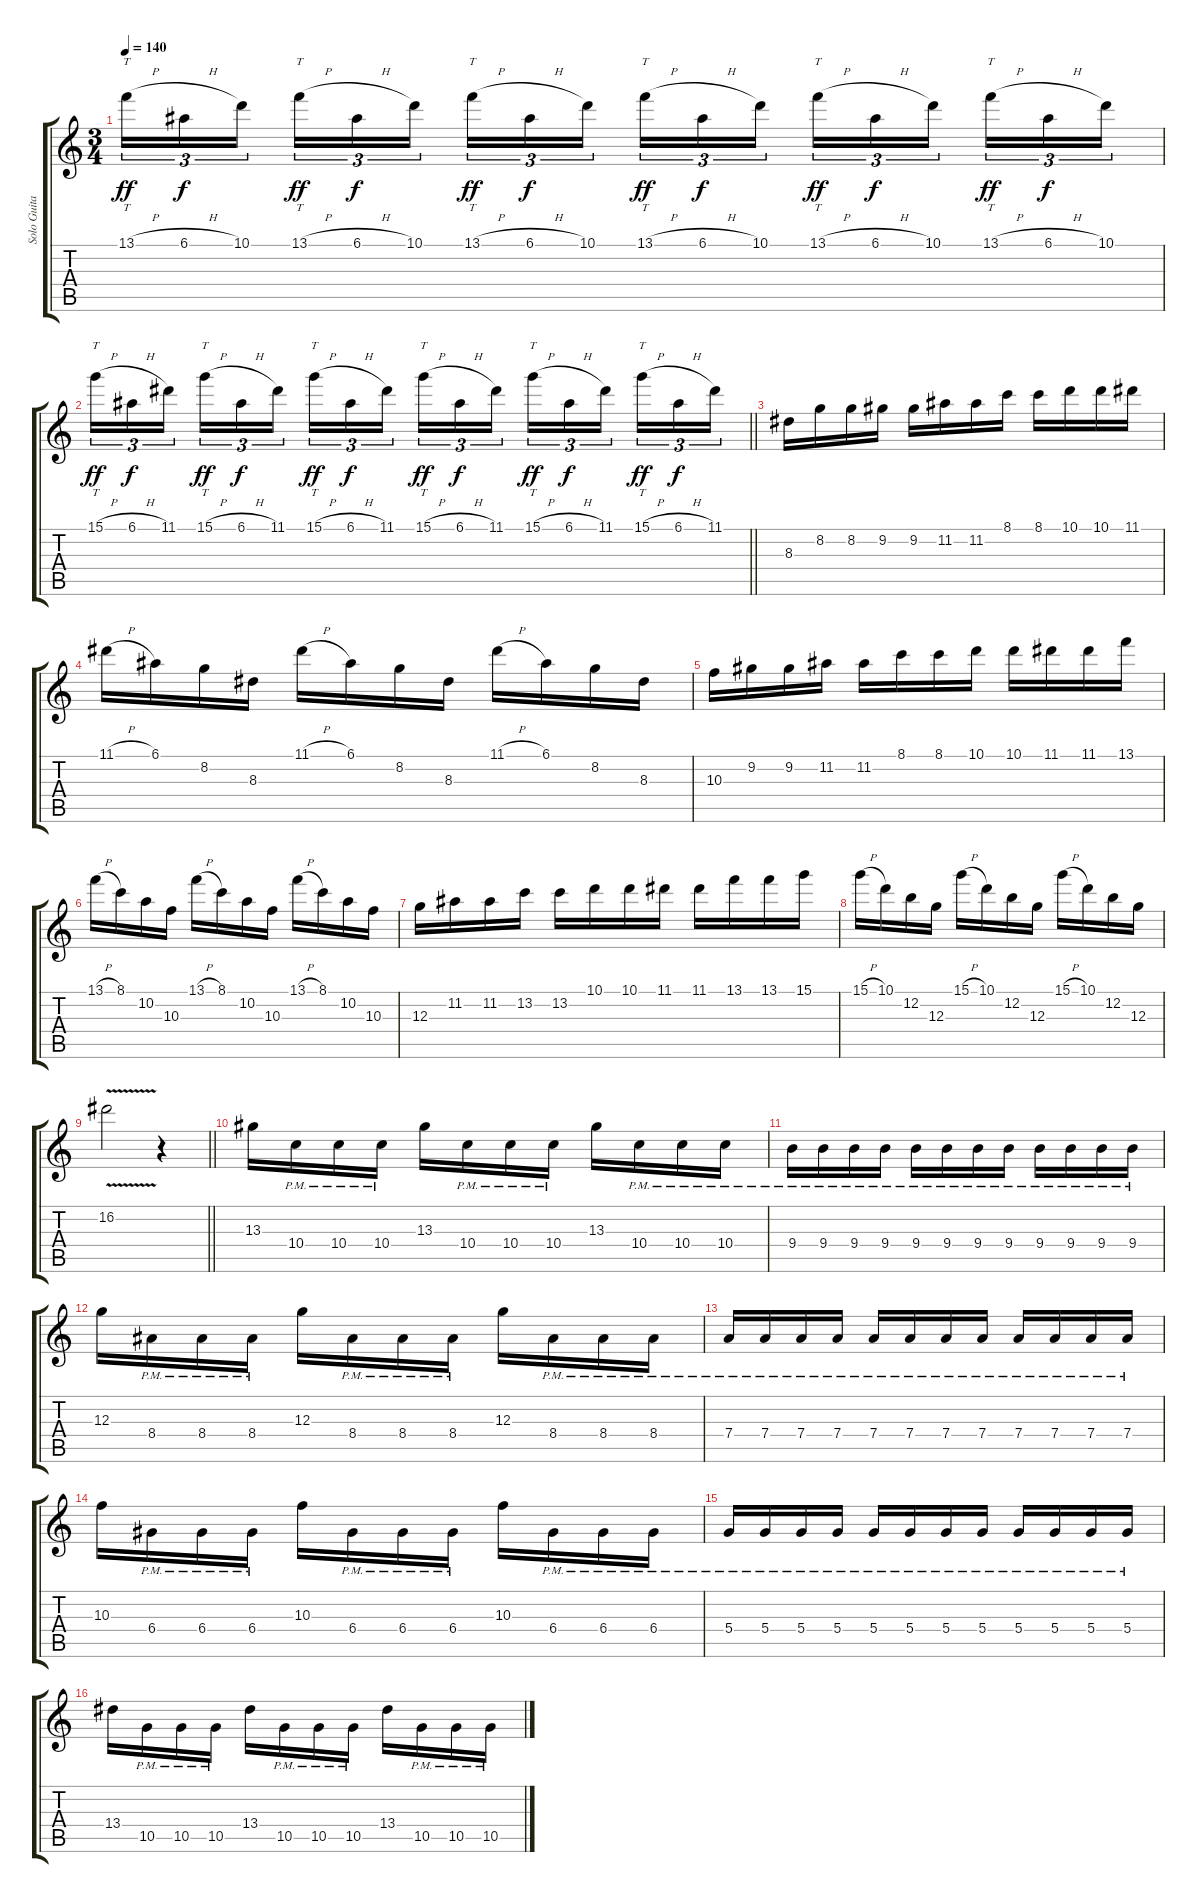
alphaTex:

\track ("Solo Guitar 1" "Solo Guita") {instrument overdrivenguitar}
\staff {score tabs}
\tuning (E4 B3 G3 D3 A2 E2) {hide}
\ts (3 4)
\tempo 140
\clef g2
\ks c
13.1{h}.16{tt tu (3 2) dy ff} 6.1{h}.16{tu (3 2) dy f} 10.1.16{tu (3 2) beam splitsecondary} 13.1{h}.16{tt tu (3 2) dy ff} 6.1{h}.16{tu (3 2) dy f} 10.1.16{tu (3 2)} 13.1{h}.16{tt tu (3 2) dy ff} 6.1{h}.16{tu (3 2) dy f} 10.1.16{tu (3 2) beam splitsecondary} 13.1{h}.16{tt tu (3 2) dy ff} 6.1{h}.16{tu (3 2) dy f} 10.1.16{tu (3 2)} 13.1{h}.16{tt tu (3 2) dy ff} 6.1{h}.16{tu (3 2) dy f} 10.1.16{tu (3 2) beam splitsecondary} 13.1{h}.16{tt tu (3 2) dy ff} 6.1{h}.16{tu (3 2) dy f} 10.1.16{tu (3 2)} |
\barLineRight lightlight
15.1{h}.16{tt tu (3 2) dy ff} 6.1{h}.16{tu (3 2) dy f} 11.1.16{tu (3 2) beam splitsecondary} 15.1{h}.16{tt tu (3 2) dy ff} 6.1{h}.16{tu (3 2) dy f} 11.1.16{tu (3 2)} 15.1{h}.16{tt tu (3 2) dy ff} 6.1{h}.16{tu (3 2) dy f} 11.1.16{tu (3 2) beam splitsecondary} 15.1{h}.16{tt tu (3 2) dy ff} 6.1{h}.16{tu (3 2) dy f} 11.1.16{tu (3 2)} 15.1{h}.16{tt tu (3 2) dy ff} 6.1{h}.16{tu (3 2) dy f} 11.1.16{tu (3 2) beam splitsecondary} 15.1{h}.16{tt tu (3 2) dy ff} 6.1{h}.16{tu (3 2) dy f} 11.1.16{tu (3 2)} |
8.3.16 8.2.16 8.2.16 9.2.16 9.2.16 11.2.16 11.2.16 8.1.16 8.1.16 10.1.16 10.1.16 11.1.16 |
11.1{h}.16 6.1.16 8.2.16 8.3.16 11.1{h}.16 6.1.16 8.2.16 8.3.16 11.1{h}.16 6.1.16 8.2.16 8.3.16 |
10.3.16 9.2.16 9.2.16 11.2.16 11.2.16 8.1.16 8.1.16 10.1.16 10.1.16 11.1.16 11.1.16 13.1.16 |
13.1{h}.16 8.1.16 10.2.16 10.3.16 13.1{h}.16 8.1.16 10.2.16 10.3.16 13.1{h}.16 8.1.16 10.2.16 10.3.16 |
12.3.16 11.2.16 11.2.16 13.2.16 13.2.16 10.1.16 10.1.16 11.1.16 11.1.16 13.1.16 13.1.16 15.1.16 |
15.1{h}.16 10.1.16 12.2.16 12.3.16 15.1{h}.16 10.1.16 12.2.16 12.3.16 15.1{h}.16 10.1.16 12.2.16 12.3.16 |
\barLineRight lightlight
16.2{v}.2 r.4 |
13.3.16 10.4{pm}.16 10.4{pm}.16 10.4{pm}.16 13.3.16 10.4{pm}.16 10.4{pm}.16 10.4{pm}.16 13.3.16 10.4{pm}.16 10.4{pm}.16 10.4{pm}.16 |
9.4{pm}.16 9.4{pm}.16 9.4{pm}.16 9.4{pm}.16 9.4{pm}.16 9.4{pm}.16 9.4{pm}.16 9.4{pm}.16 9.4{pm}.16 9.4{pm}.16 9.4{pm}.16 9.4{pm}.16 |
12.3.16 8.4{pm}.16 8.4{pm}.16 8.4{pm}.16 12.3.16 8.4{pm}.16 8.4{pm}.16 8.4{pm}.16 12.3.16 8.4{pm}.16 8.4{pm}.16 8.4{pm}.16 |
7.4{pm}.16 7.4{pm}.16 7.4{pm}.16 7.4{pm}.16 7.4{pm}.16 7.4{pm}.16 7.4{pm}.16 7.4{pm}.16 7.4{pm}.16 7.4{pm}.16 7.4{pm}.16 7.4{pm}.16 |
10.3.16 6.4{pm}.16 6.4{pm}.16 6.4{pm}.16 10.3.16 6.4{pm}.16 6.4{pm}.16 6.4{pm}.16 10.3.16 6.4{pm}.16 6.4{pm}.16 6.4{pm}.16 |
5.4{pm}.16 5.4{pm}.16 5.4{pm}.16 5.4{pm}.16 5.4{pm}.16 5.4{pm}.16 5.4{pm}.16 5.4{pm}.16 5.4{pm}.16 5.4{pm}.16 5.4{pm}.16 5.4{pm}.16 |
13.4.16 10.5{pm}.16 10.5{pm}.16 10.5{pm}.16 13.4.16 10.5{pm}.16 10.5{pm}.16 10.5{pm}.16 13.4.16 10.5{pm}.16 10.5{pm}.16 10.5{pm}.16
